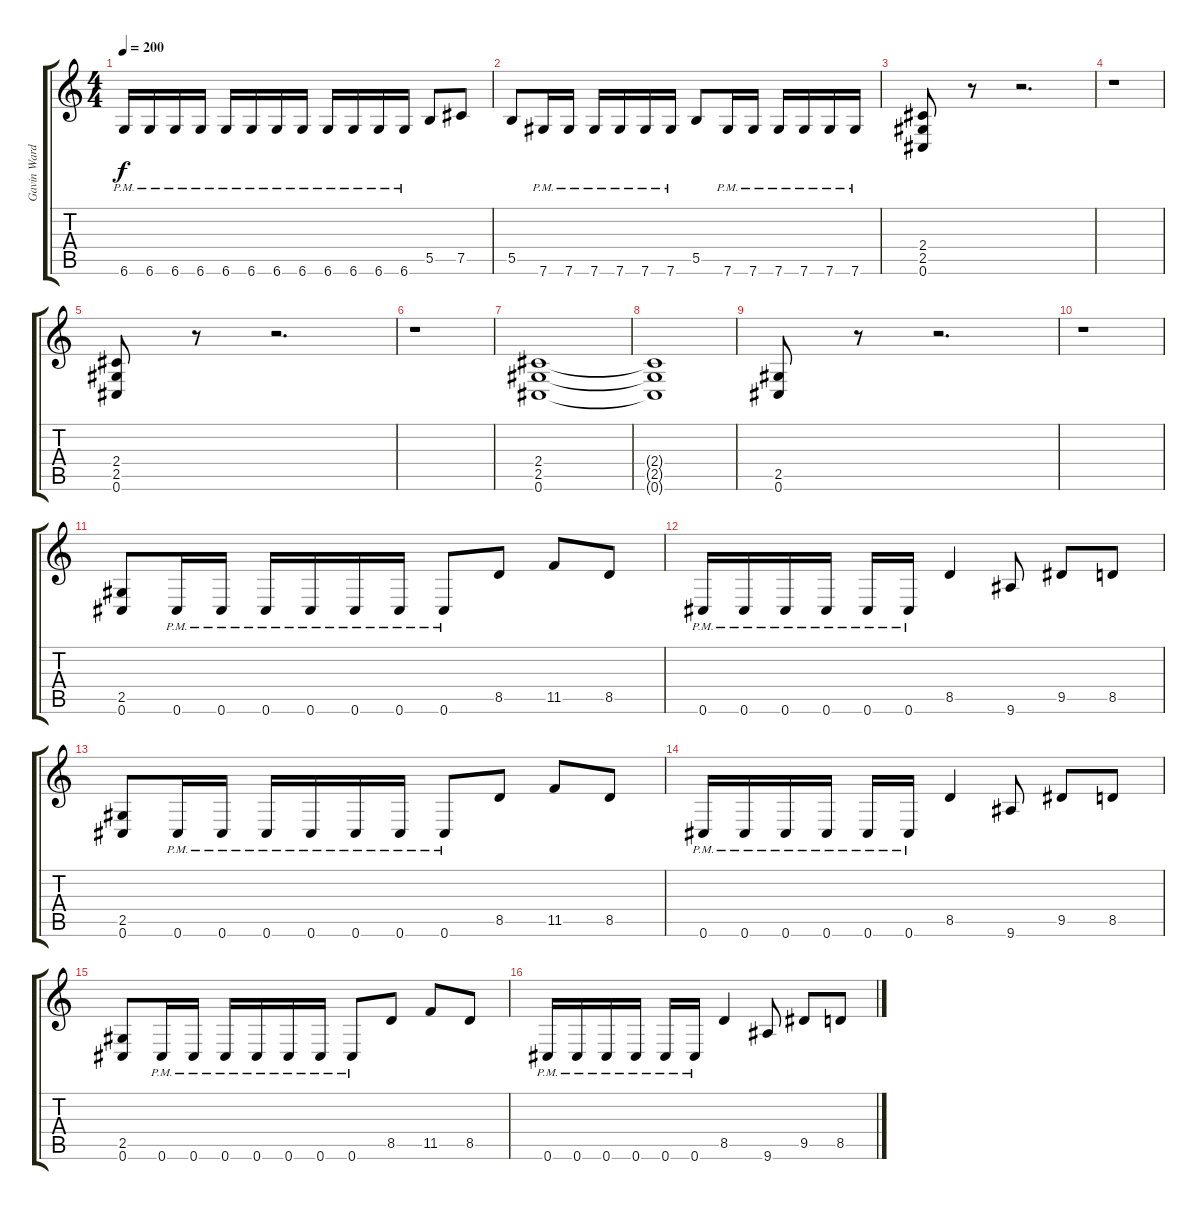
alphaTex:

\track ("Gavin Ward" "Gavin Ward") {instrument distortionguitar}
\staff {score tabs}
\tuning (Db4 Ab3 E3 B2 Gb2 Db2) {hide}
\ts (4 4)
\tempo 200
\clef g2
\ks c
6.6{pm}.16{dy f} 6.6{pm}.16 6.6{pm}.16 6.6{pm}.16 6.6{pm}.16 6.6{pm}.16 6.6{pm}.16 6.6{pm}.16 6.6{pm}.16 6.6{pm}.16 6.6{pm}.16 6.6{pm}.16 5.5.8 7.5.8 |
5.5.8 7.6{pm}.16 7.6{pm}.16 7.6{pm}.16 7.6{pm}.16 7.6{pm}.16 7.6{pm}.16 5.5.8 7.6{pm}.16 7.6{pm}.16 7.6{pm}.16 7.6{pm}.16 7.6{pm}.16 7.6{pm}.16 |
(2.4 2.5 0.6).8 r.8 r.2{d} |
r.1 |
(2.4 2.5 0.6).8 r.8 r.2{d} |
r.1 |
(2.4 2.5 0.6).1 |
(2.4{t} 2.5{t} 0.6{t}).1 |
(2.5 0.6).8 r.8 r.2{d} |
r.1 |
(2.5 0.6).8 0.6{pm}.16 0.6{pm}.16 0.6{pm}.16 0.6{pm}.16 0.6{pm}.16 0.6{pm}.16 0.6{pm}.8 8.5.8 11.5.8 8.5.8 |
0.6{pm}.16 0.6{pm}.16 0.6{pm}.16 0.6{pm}.16 0.6{pm}.16 0.6{pm}.16 8.5.4 9.6.8 9.5.8 8.5.8 |
(2.5 0.6).8 0.6{pm}.16 0.6{pm}.16 0.6{pm}.16 0.6{pm}.16 0.6{pm}.16 0.6{pm}.16 0.6{pm}.8 8.5.8 11.5.8 8.5.8 |
0.6{pm}.16 0.6{pm}.16 0.6{pm}.16 0.6{pm}.16 0.6{pm}.16 0.6{pm}.16 8.5.4 9.6.8 9.5.8 8.5.8 |
(2.5 0.6).8 0.6{pm}.16 0.6{pm}.16 0.6{pm}.16 0.6{pm}.16 0.6{pm}.16 0.6{pm}.16 0.6{pm}.8 8.5.8 11.5.8 8.5.8 |
0.6{pm}.16 0.6{pm}.16 0.6{pm}.16 0.6{pm}.16 0.6{pm}.16 0.6{pm}.16 8.5.4 9.6.8 9.5.8 8.5.8
